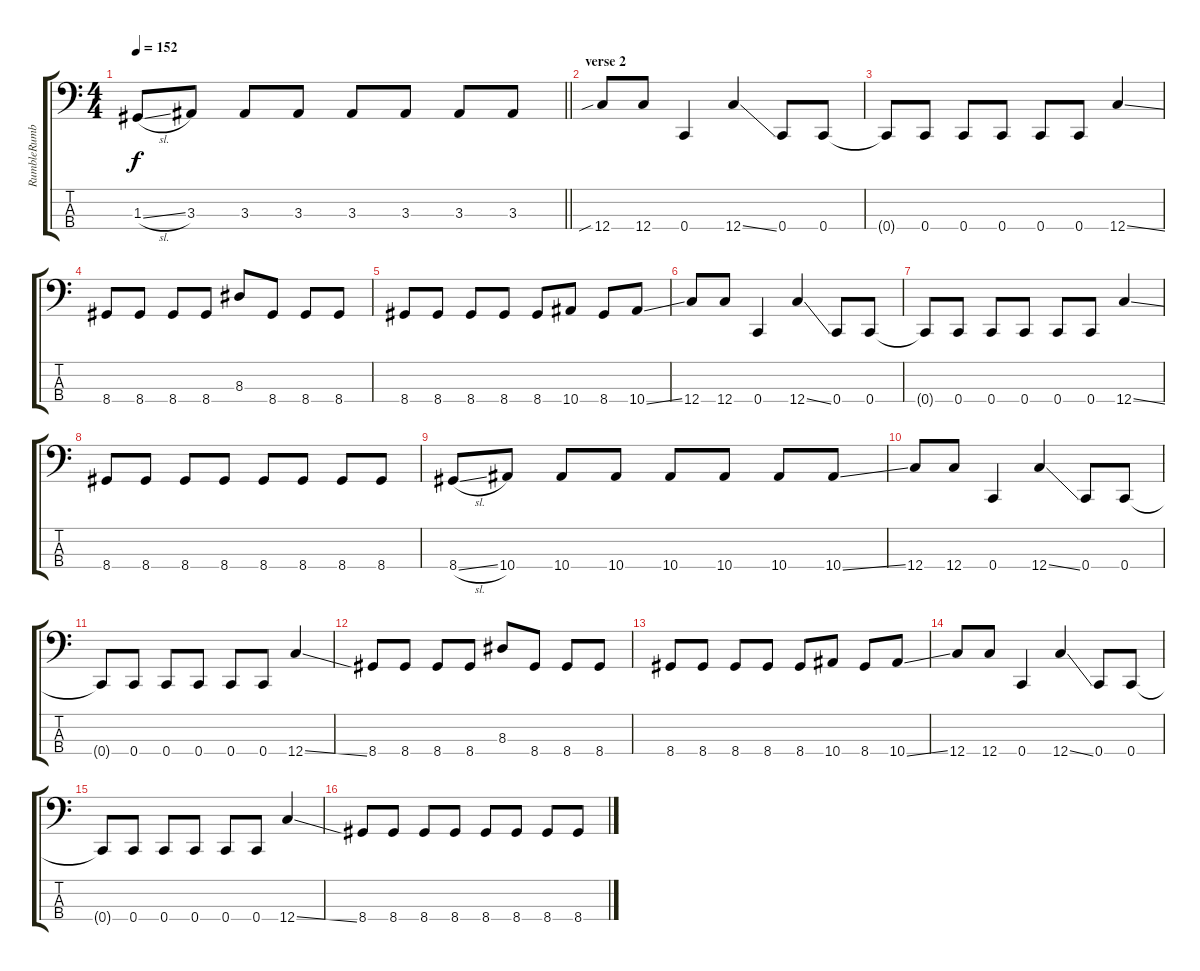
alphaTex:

\track ("RumbleRumble" "RumbleRumb") {instrument electricbassfinger}
\staff {score tabs}
\tuning (F2 C2 G1 C1) {hide}
\ts (4 4)
\tempo 152
\clef f4
\barLineRight lightlight
\ks c
1.3{sl}.8{dy f} 3.3.8 3.3.8 3.3.8 3.3.8 3.3.8 3.3.8 3.3.8 |
\section ("" "verse 2")
12.4{sib}.8 12.4.8 0.4.4 12.4{ss}.4 0.4.8 0.4.8 |
0.4{t}.8 0.4.8 0.4.8 0.4.8 0.4.8 0.4.8 12.4{ss}.4 |
8.4.8 8.4.8 8.4.8 8.4.8 8.3.8 8.4.8 8.4.8 8.4.8 |
8.4.8 8.4.8 8.4.8 8.4.8 8.4.8 10.4.8 8.4.8 10.4{ss}.8 |
12.4.8 12.4.8 0.4.4 12.4{ss}.4 0.4.8 0.4.8 |
0.4{t}.8 0.4.8 0.4.8 0.4.8 0.4.8 0.4.8 12.4{ss}.4 |
8.4.8 8.4.8 8.4.8 8.4.8 8.4.8 8.4.8 8.4.8 8.4.8 |
8.4{sl}.8 10.4.8 10.4.8 10.4.8 10.4.8 10.4.8 10.4.8 10.4{ss}.8 |
12.4.8 12.4.8 0.4.4 12.4{ss}.4 0.4.8 0.4.8 |
0.4{t}.8 0.4.8 0.4.8 0.4.8 0.4.8 0.4.8 12.4{ss}.4 |
8.4.8 8.4.8 8.4.8 8.4.8 8.3.8 8.4.8 8.4.8 8.4.8 |
8.4.8 8.4.8 8.4.8 8.4.8 8.4.8 10.4.8 8.4.8 10.4{ss}.8 |
12.4.8 12.4.8 0.4.4 12.4{ss}.4 0.4.8 0.4.8 |
0.4{t}.8 0.4.8 0.4.8 0.4.8 0.4.8 0.4.8 12.4{ss}.4 |
8.4.8 8.4.8 8.4.8 8.4.8 8.4.8 8.4.8 8.4.8 8.4.8
